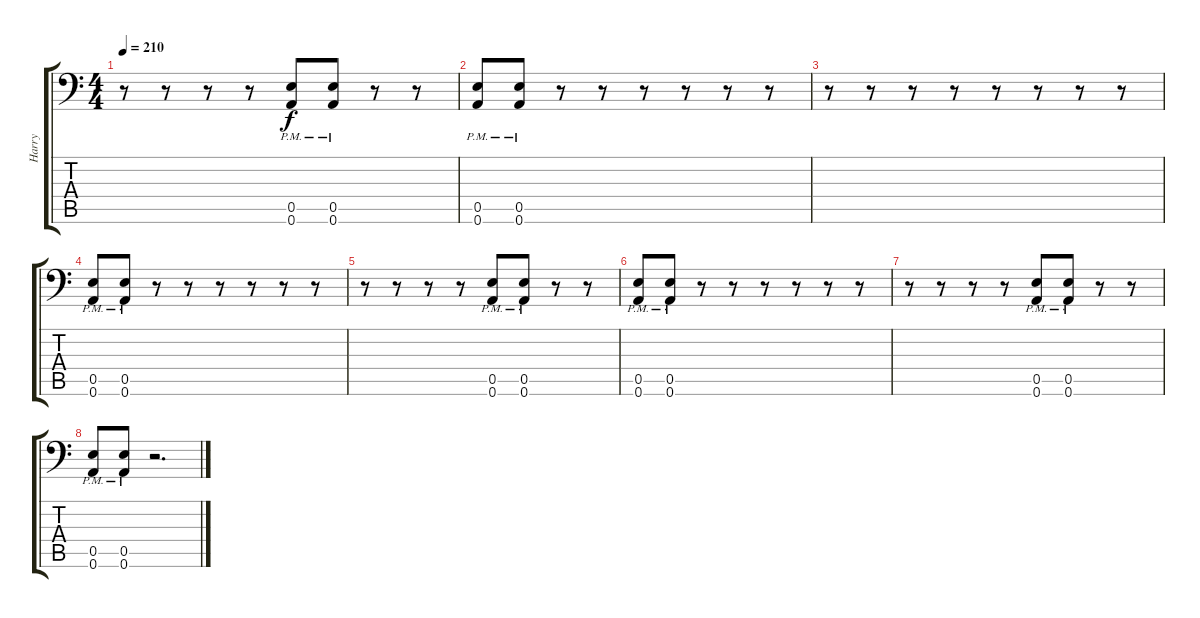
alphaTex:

\track ("Harry" "Harry") {instrument distortionguitar}
\staff {score tabs}
\tuning (B3 Gb3 D3 A2 E2 A1) {hide}
\ts (4 4)
\tempo 210
\clef f4
\ks c
r.8{dy f} r.8 r.8 r.8 (0.5{pm} 0.6{pm}).8 (0.5{pm} 0.6{pm}).8 r.8 r.8 |
(0.5{pm} 0.6{pm}).8 (0.5{pm} 0.6{pm}).8 r.8 r.8 r.8 r.8 r.8 r.8 |
r.8 r.8 r.8 r.8 r.8 r.8 r.8 r.8 |
(0.5{pm} 0.6{pm}).8 (0.5{pm} 0.6{pm}).8 r.8 r.8 r.8 r.8 r.8 r.8 |
r.8 r.8 r.8 r.8 (0.5{pm} 0.6{pm}).8 (0.5{pm} 0.6{pm}).8 r.8 r.8 |
(0.5{pm} 0.6{pm}).8 (0.5{pm} 0.6{pm}).8 r.8 r.8 r.8 r.8 r.8 r.8 |
r.8 r.8 r.8 r.8 (0.5{pm} 0.6{pm}).8 (0.5{pm} 0.6{pm}).8 r.8 r.8 |
(0.5{pm} 0.6{pm}).8 (0.5{pm} 0.6{pm}).8 r.2{d}
